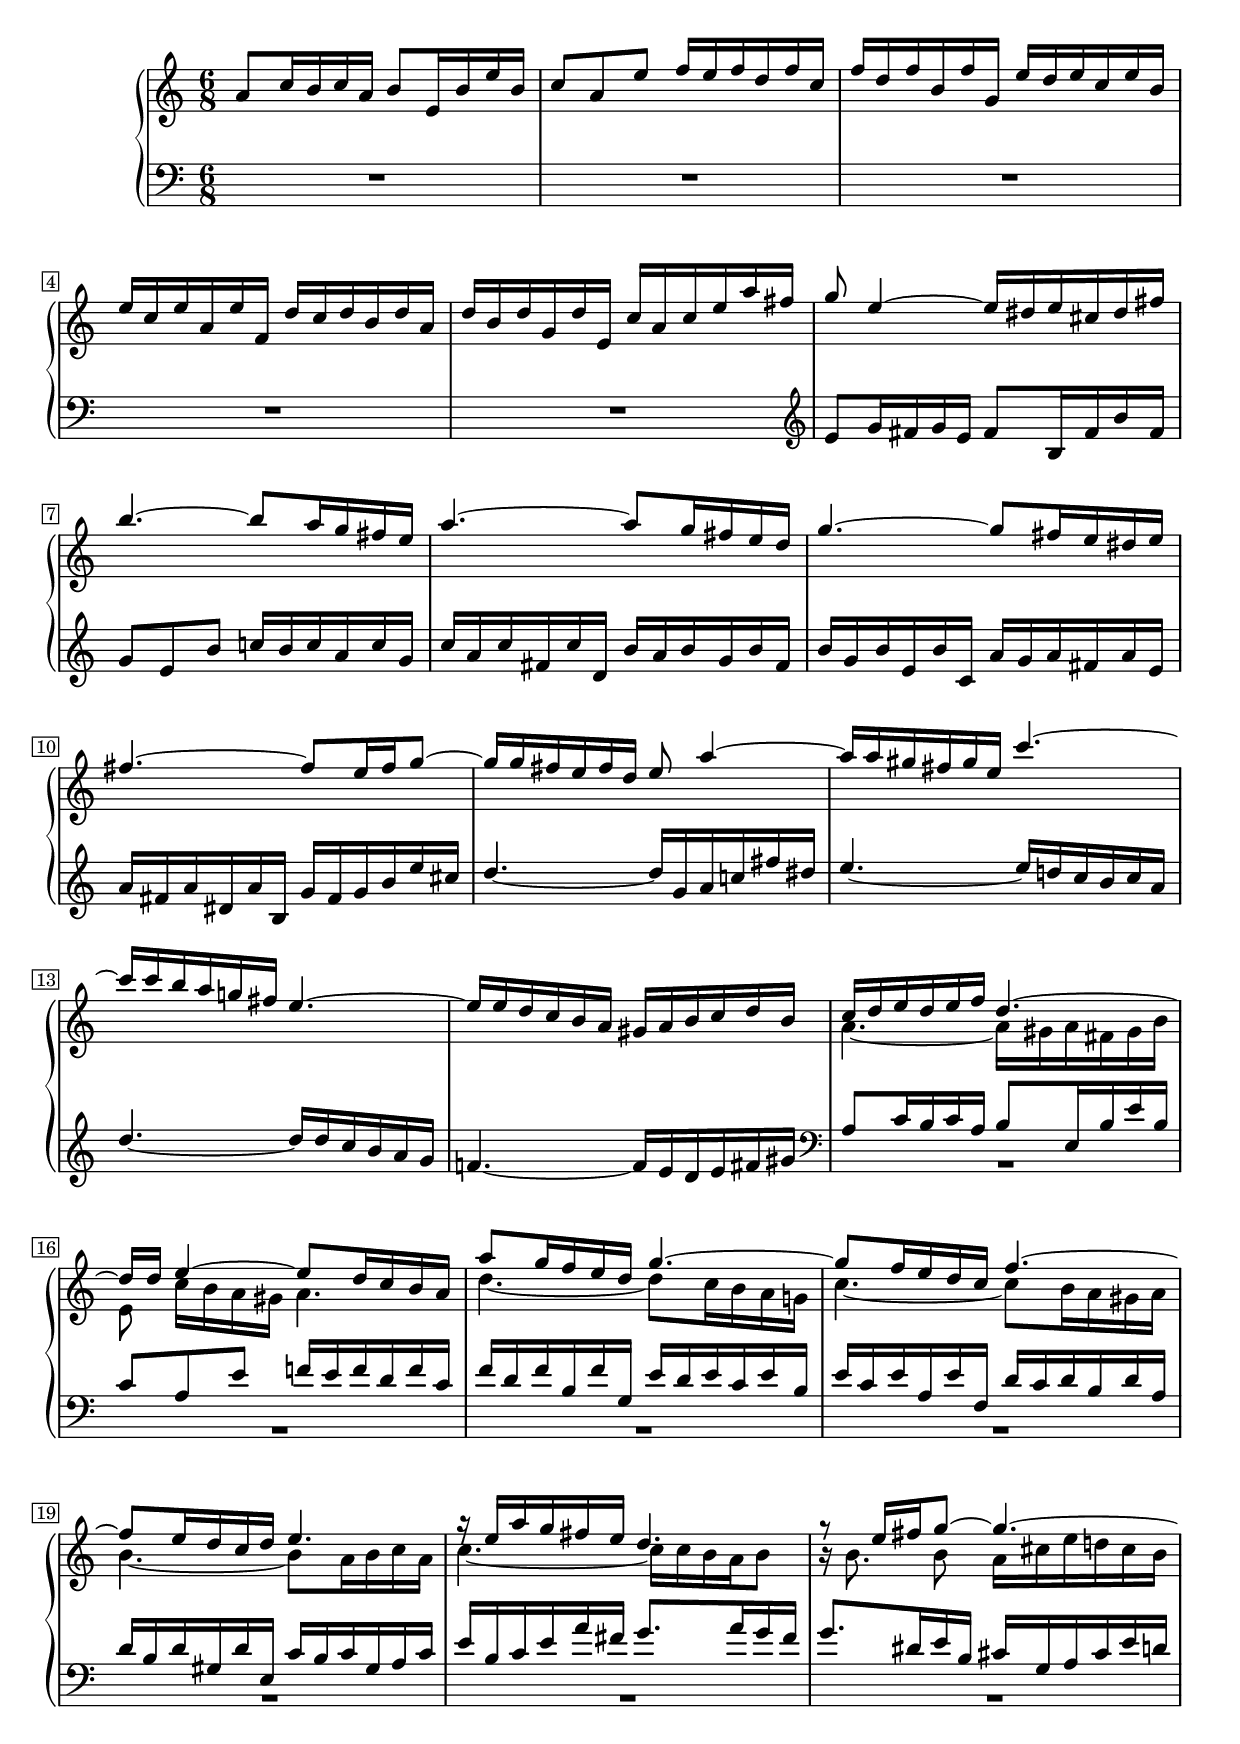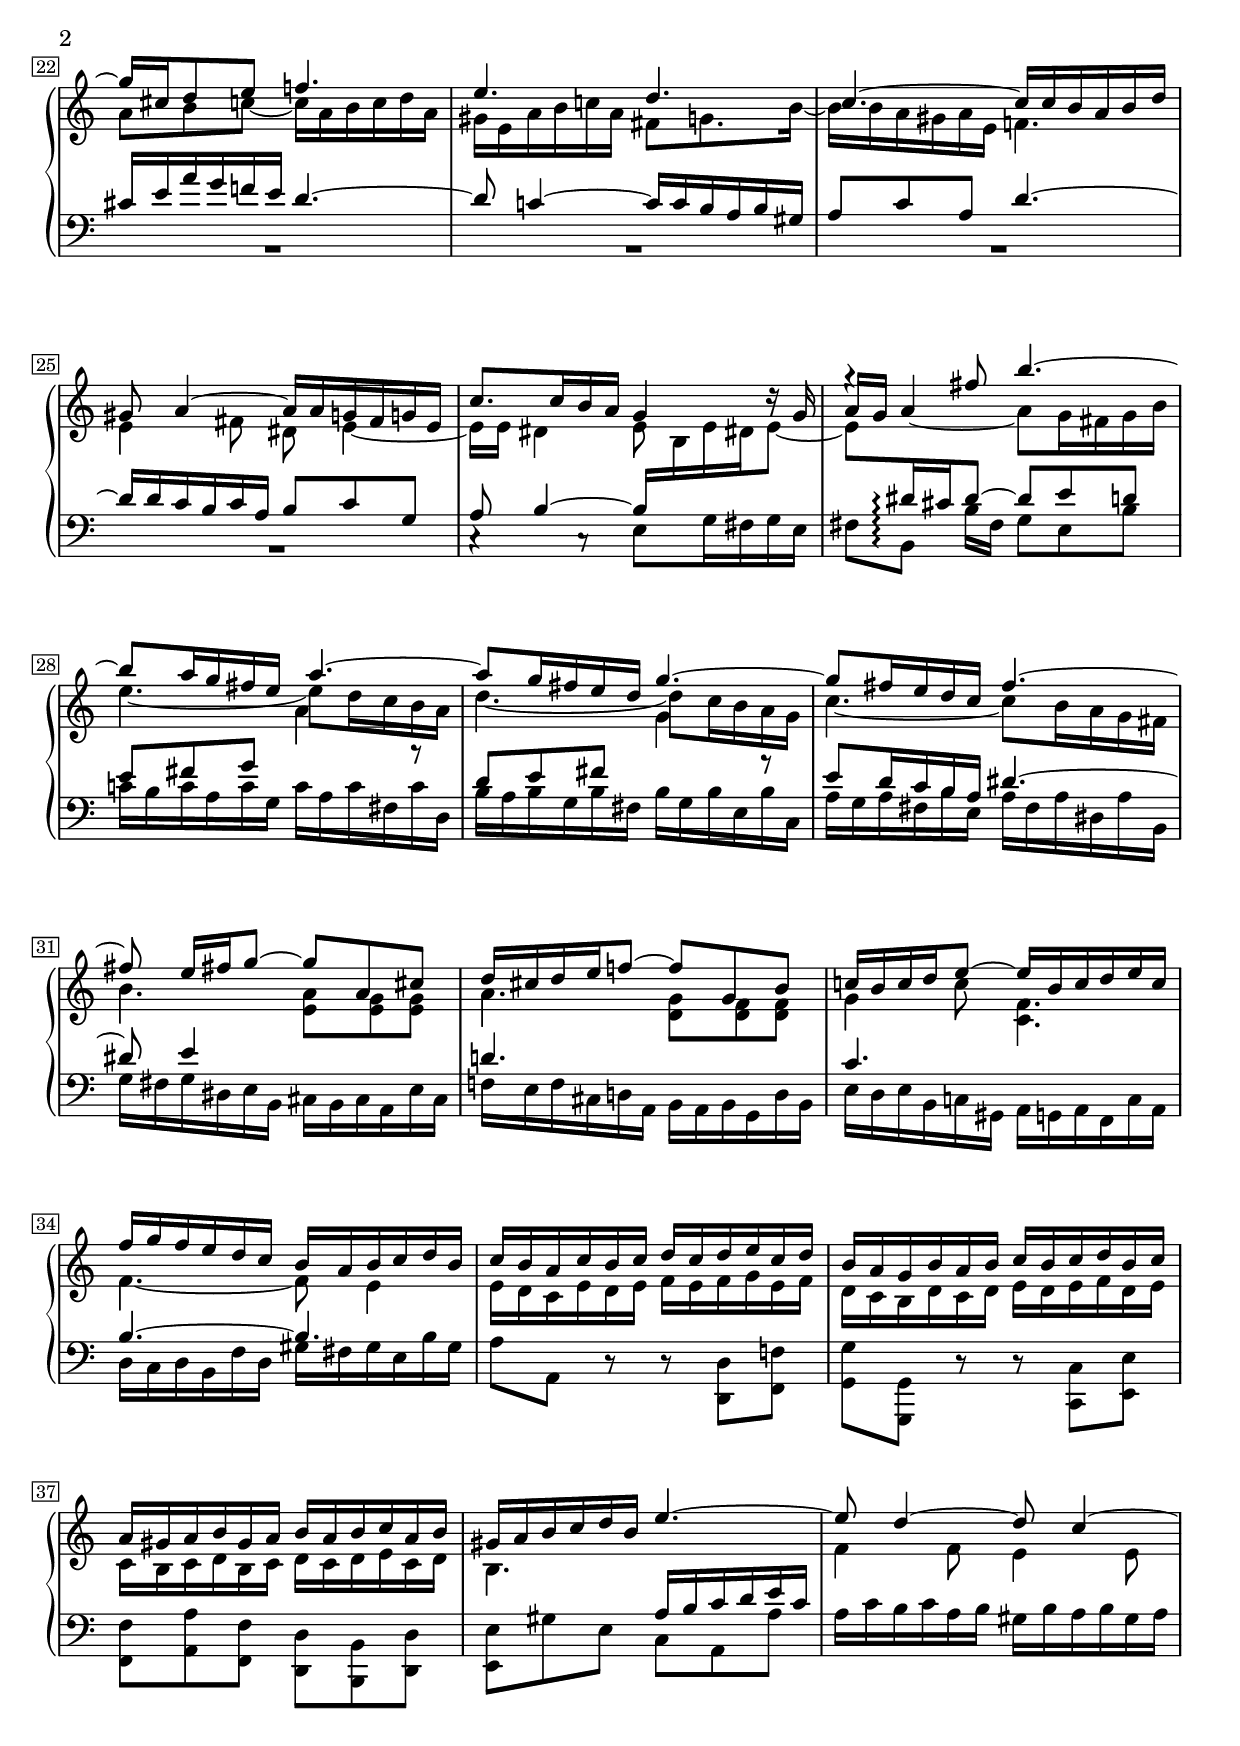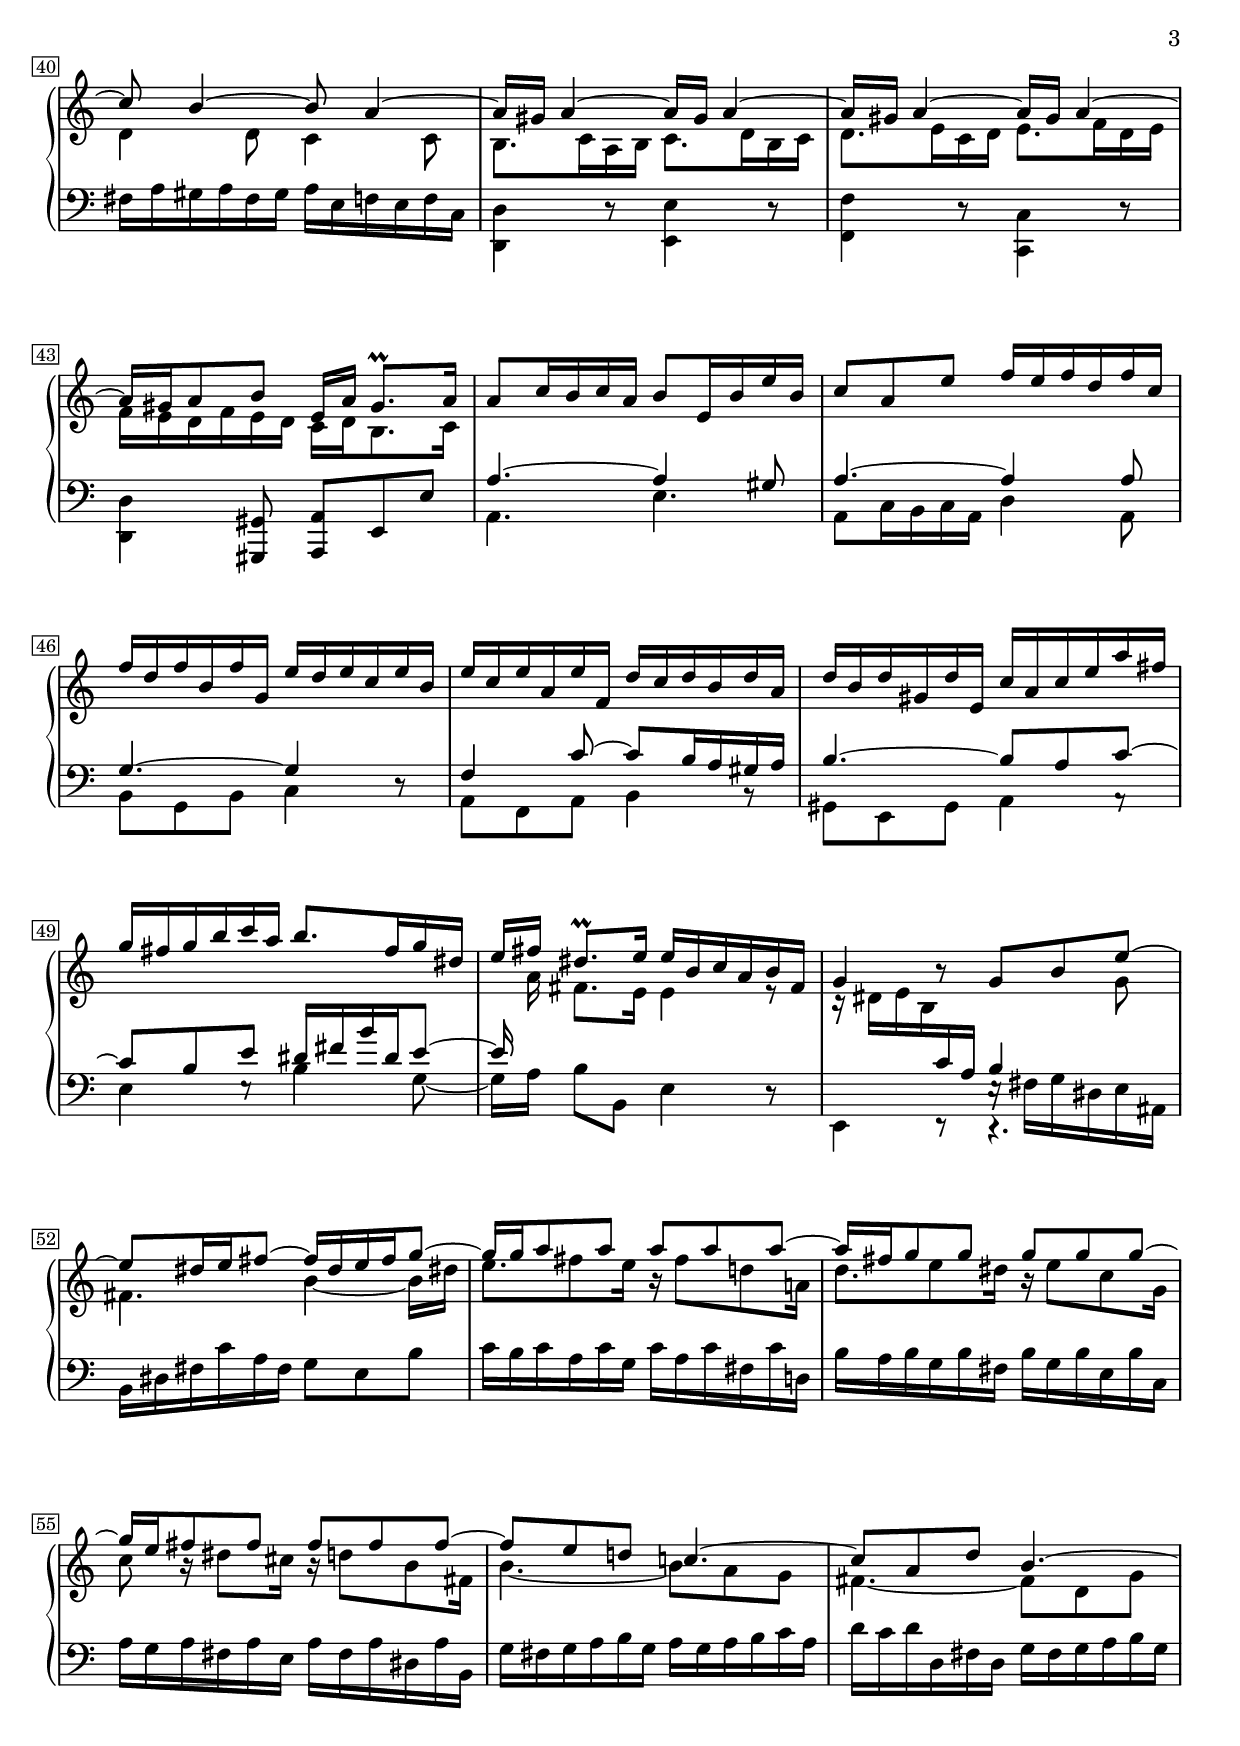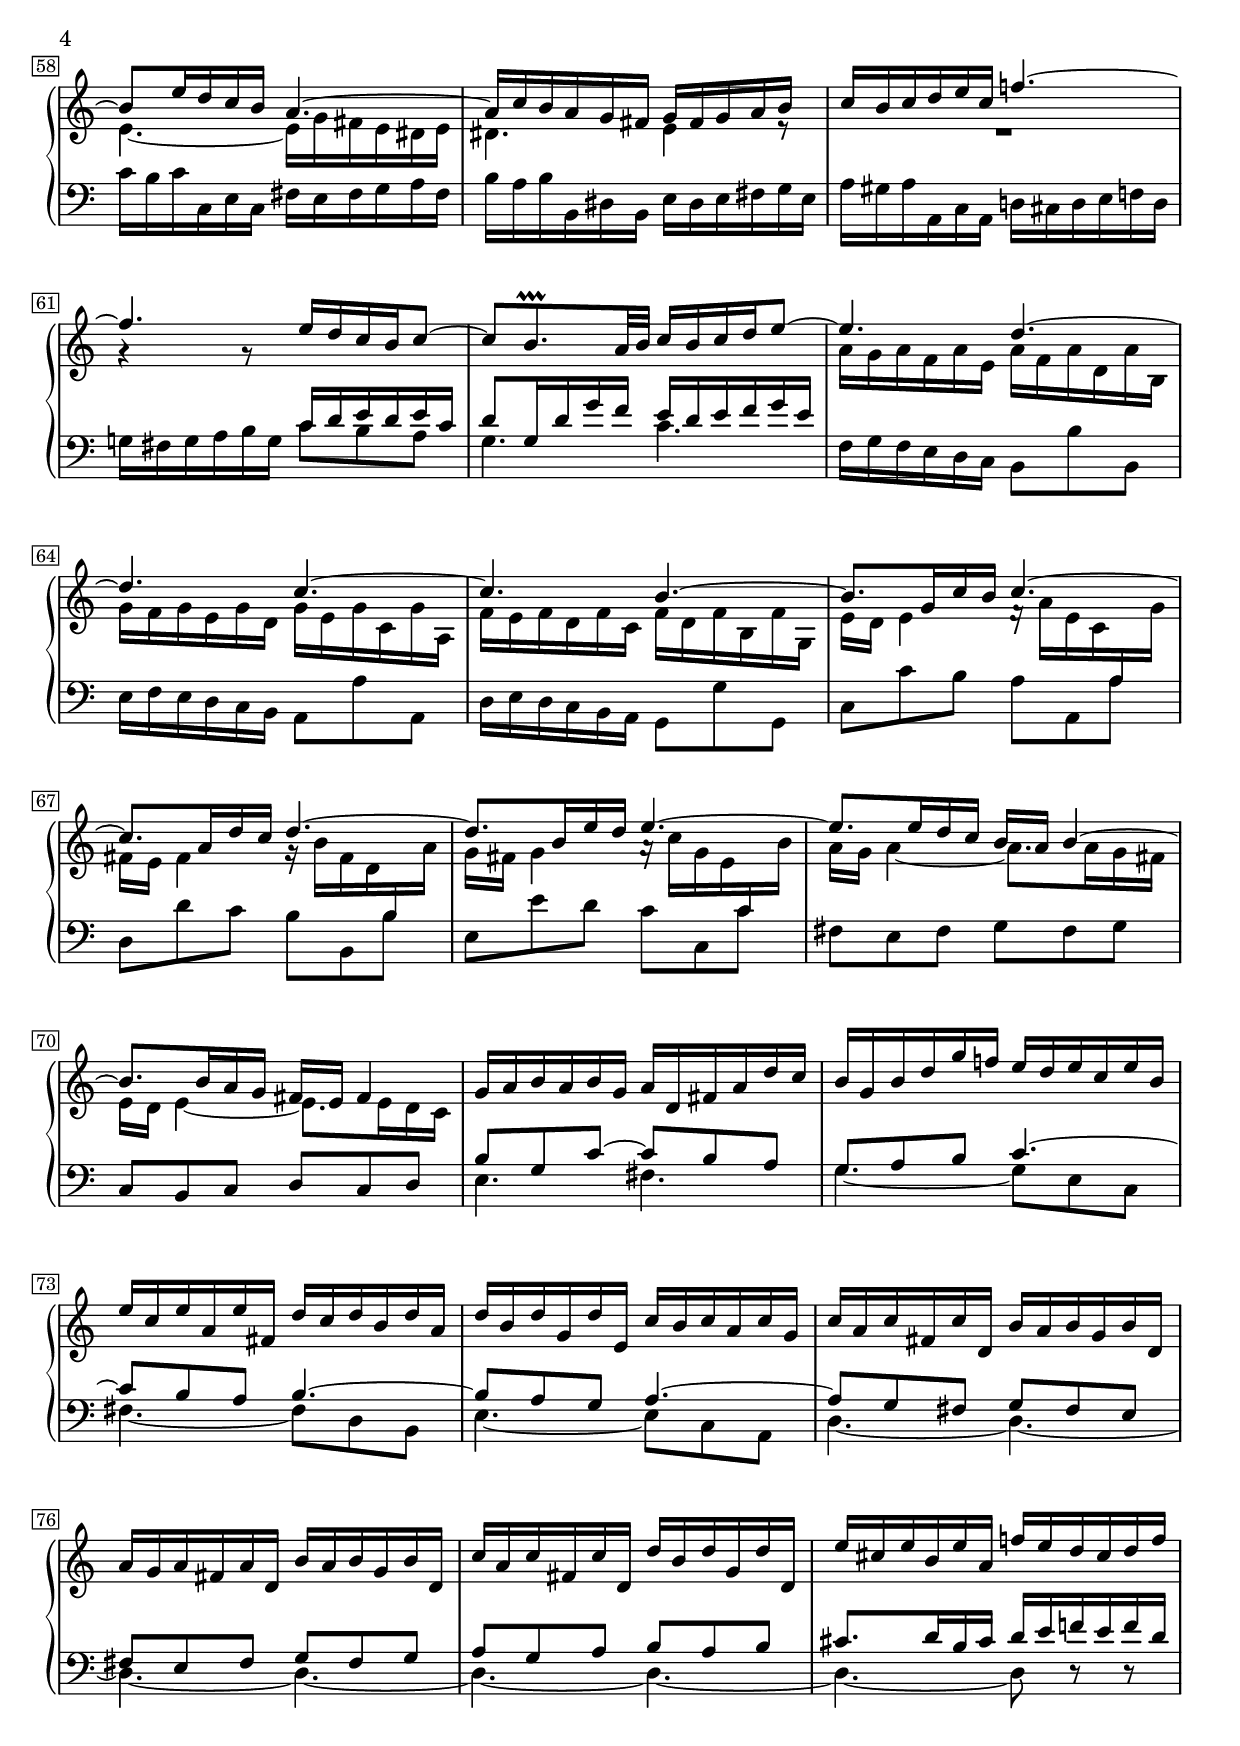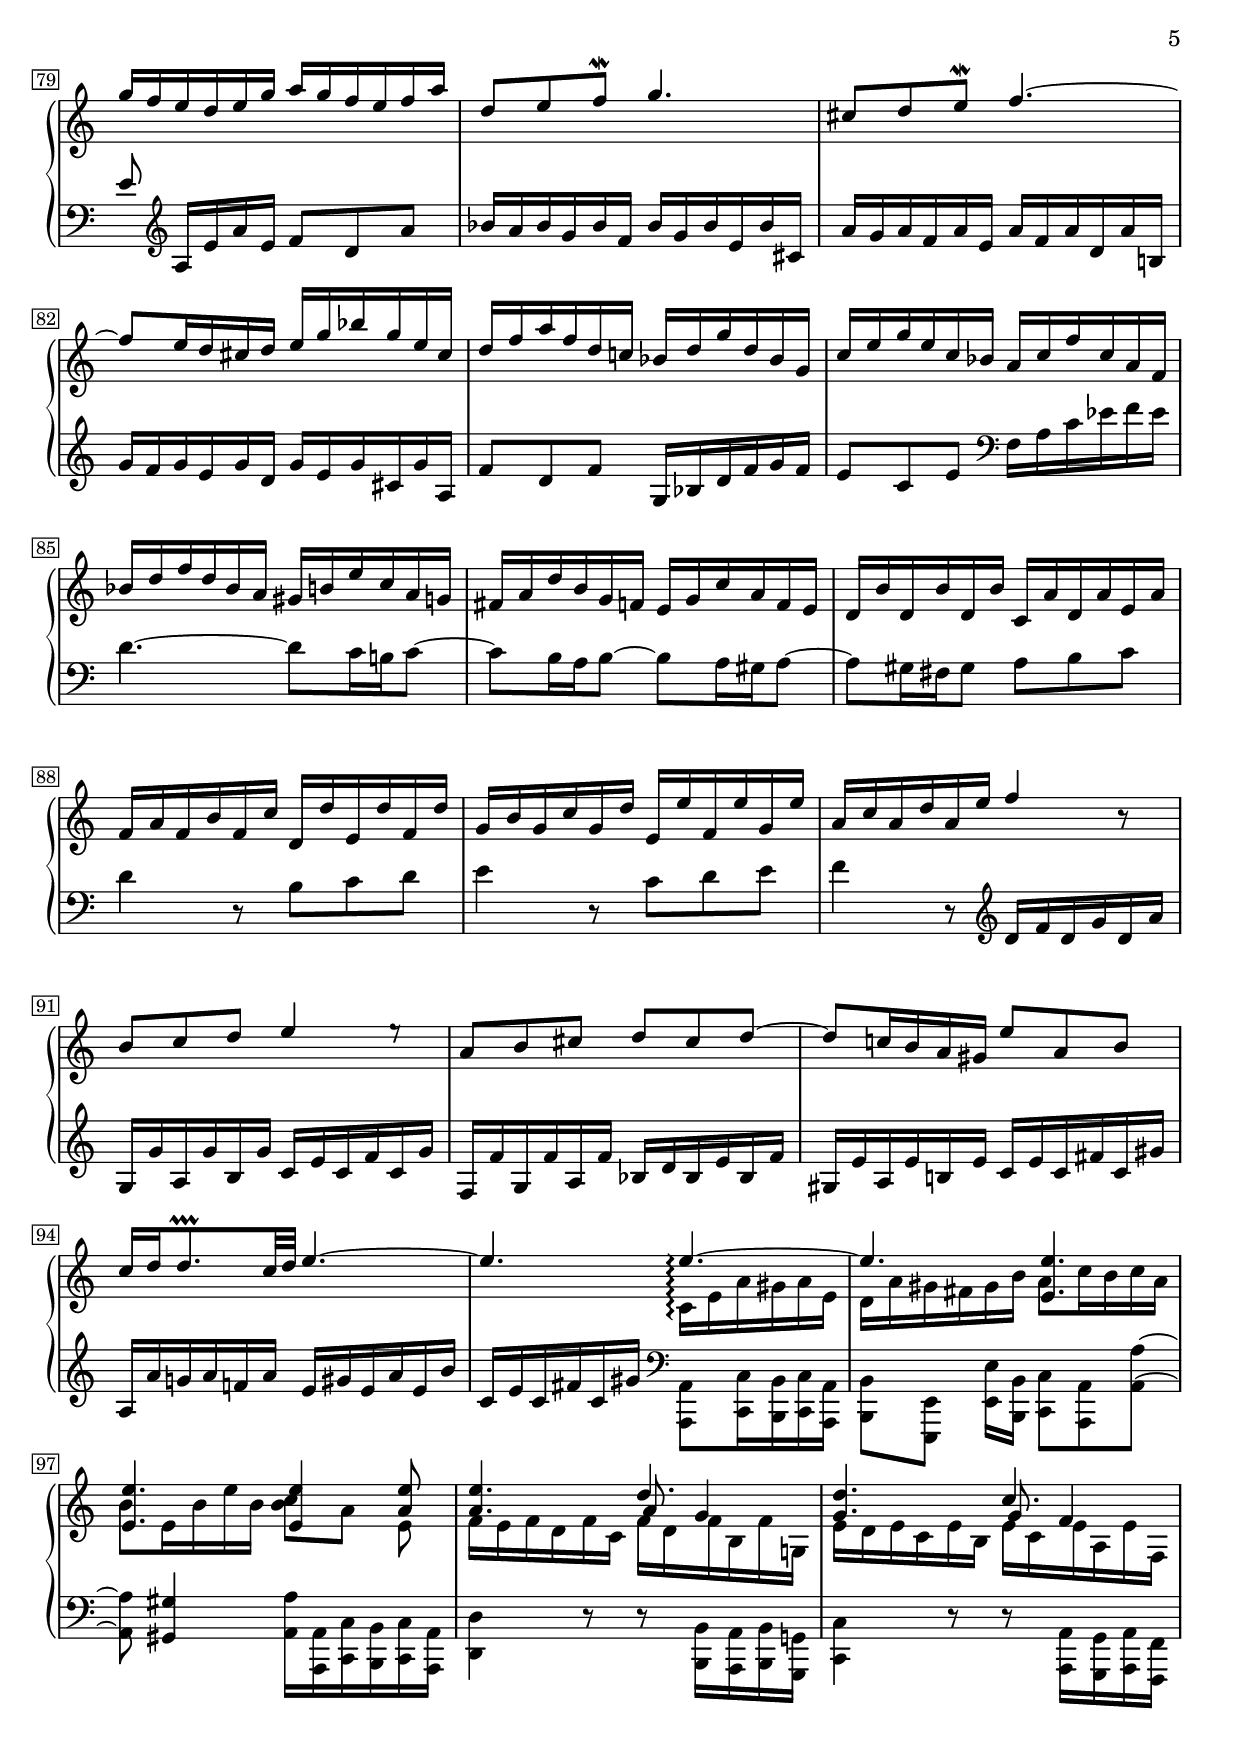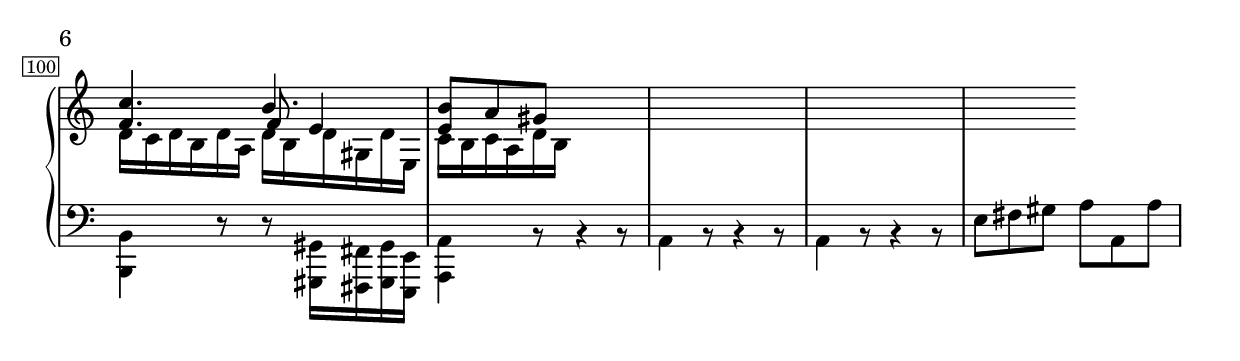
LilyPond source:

Global = {
  \key c \major
  \time 6/8
  \include "../global.ly"
}

bottom = { \change Staff = "lower" \stemUp }
top = { \change Staff = "upper" \stemDown }

Sopran = \context Voice = "one" \relative c'' {
  \voiceOne
  \override MultiMeasureRest.staff-position = #-2
  \override Rest.staff-position = #0
  \stemUp
  %1
  | a8[ c16 b c a] b8[ e,16 b' e b]
  | c8[ a e'] f16[ e f d f c]
  | f[ d f b, f' g,] e'[ d e c e b]
  | e[ c e a, e' f,] d'[ c d b d a]
  %5
  | d[ b d g, d' e,] c'[ a c e a fis]
  | g8 e4~ e16[ dis e cis dis fis]
  | b4.~ b8[ a16 g fis e]
  | a4.~ a8[ g16 fis e d]
  | g4.~ g8[ fis16 e dis e]
  %10
  | fis4.~ fis8[ e16 fis g8~]
  | g16[ g fis e fis d] e8 a4~
  | a16[ a gis fis gis e] c'4.~
  | c16[ c b a g! fis] e4.~
  | e16[ e d c b a] gis[ a b c d b]
  %15
  | c[ d e d e f] d4.~
  | d16[ d] e4~ e8[ d16 c b a]
  | a'8[ g16 f e d] g4.~
  | g8[ f16 e d c] f4.~
  | f8[ e16 d c d] e4.
  %20
  | a16\rest e[ a g fis e] d4.
  | g8\rest e16[ fis g8~] g4.~
  | g16[ cis, d8 e] f4.
  | e4. d4.
  | c4.~ c16[ c b a b d]
  %25
  | gis,8 a4~ a16[ a g! fis g! e]
  | c'8.[ c16 b a] g4 d'16\rest g,
  | g'4\rest fis8 b4.~
  | b8[ a16 g fis e] a4.~
  | a8[ g16 fis e d] g4.~
  %30
  | g8[ fis16 e d c] fis4.~
  | fis8 e16[ fis g8~] g[ a, cis]
  | d16[ cis d e f!8~] f[ g, b]
  | c16[ b c d e8~] e16[ b c d e c]
  | f[ g f e d c] b[ a b c d b]
  %35
  | c[ b a c b c] d[ c d e c d]
  | b[ a g b a b] c[ b c d b c]
  | a[ gis a b gis a] b[ a b c a b]
  | gis[ a b c d b] e4.~
  | e8 d4~ d8 c4~
  %40
  | c8 b4~ b8 a4~
  | a16[ gis] a4~ a16[ gis] a4~
  | a16[ gis] a4~ a16[ gis] a4~
  | a16[ gis a8 b] e,16[ a] gis8.\prall[ a16]
  | a8[ c16 b c a] b8[ e,16 b' e b]
  %45
  | c8[ a e'] f16[ e f d f c]
  | f[ d f b, f' g,] e'[ d e c e b]
  | e[ c e a, e' f,] d'[ c d b d a]
  | d[ b d gis, d' e,] c'[ a c e a fis]
  | g[ fis g b c a] b8.[ fis16 g dis]
  %50
  | e[ fis] dis8.\prall[ e16] e[ b c a b fis]
  | g4 r8 g[ b e~]
  | e8[ dis16 e fis8~] fis16[ dis e fis g8~]
  | g16[ g a8 a] a[ a a~]
  | a16[ fis g8 g] g[ g g~]
  %55
  | g16[ e fis8 fis] fis[ fis fis~]
  | fis[ e d!] c4.~
  | c8[ a d] b4.~
  | b8[ e16 d c b] a4.~
  | a16[ c b a g fis] g[ fis g a b s]
  %60
  | c[ b c d e c] f!4.~
  | f4. e16[ d c b c8~]
  | c8[ b8.\prallprall a32 b] c16[ b c d e8~]
  | e4. d~
  | d c~
  %65
  | c b~
  | b8.[ g16 c b] c4.~
  | c8.[ a16 d c] d4.~
  | d8.[ b16 e d] e4.~
  | e8.[ 16 d c] b[ a] b4~
  %70
  | b8.[ 16 a g] fis[ e] fis4
  | g16[ a b a b g] a[ d, fis a d c]
  | b[ g b d g f!] e[ d e c e b]
  | e[ c e a, e' fis,] d'[ c d b d a]
  | d[ b d g, d' e,] c'[ b c a c g]
  %75
  | c[ a c fis, c' d,] b'[ a b g b d,]
  | a'[ g a fis a d,] b'[ a b g b d,]
  | c'[ a c fis, c' d,] d'[ b d g, d' d,]
  | e'[ cis e b e a,] f'![ e d cis d f]
  | g[ f e d e g] a[ g f e f a]
  %80
  | d,8[ e f\mordent] g4.
  | cis,8[ d e\mordent] f4.~
  | f8[ e16 d cis d] e[ g bes g e cis]
  | d[ f a f d c] bes[ d g d bes g]
  | c[ e g e c bes] a[ c f c a f]
  %85
  | bes[ d f d bes a] gis[ b! e c a g!]
  | fis[ a d b g f!] e[ g c a f e]
  | d[ b' d, b' d, b'] c,[ a' d, a' e a]
  | f[ a f b f c'] d,[ d' e, d' f, d']
  | g,[ b g c g d'] e,[ e' f, e' g, e']
  %90
  | a,[ c a d a e'] f4 r8
  | b,8[ c d] e4 e8\rest
  | a,8[ b cis] d[ cis d~]
  | d8[ c!16 b a gis] e'8[ a, b]
  | c16[ d d8.\prallprall c32 d] e4.~
  %65
  | e4. e4.~
  | e4. <e, e'>4.
  | <e e'>4. <e e'>4 <a e'>8
  | q4. d
  | <g, d'> c
  %100
  | <f, c'> b
  | <e, b'>8[ a gis]
  | s1*6/8
  | s1*6/8
  | s1*6/8
  %105

}

Alto = \context Voice = "Two" \relative c'' {
  \voiceTwo
  \override Rest.staff-position = #0
  \stemDown
  %1
  | s1*6/8*14
  %15
  | a4.~ a16[ gis a fis gis b]
  | e,8 c'16[ b a gis] a4.
  | d4.~ d8[ c16 b a g]
  | c4.~ c8[ b16 a gis a]
  | b4.~ b8[ a16 b c a]
  %20
  | c4.~ c16[ c b a b8]
  | b16\rest \autoBeamOff b8. b8 \autoBeamOn a16[ cis e d cis b]
  | a8[ b c~] c16[ a b c d a]
  | gis[ e a b c! a] fis8[ g8. b16~]
  | b[ b a gis a e] f!4.
  %25
  | e4 fis8 dis e4~
  | e16[ e] dis4 e8 s4
  | \stemUp a16[ g] a4~ \stemDown a8[ g16 fis g b]
  | \shape #'((0 . 0) (0 . 0) (0 . 0) (0 . 0.5)) Tie
    e4.~ e8[ d16 c b a]
  | \shape #'((0 . 0) (0 . 0) (0 . 0) (0 . 0.5)) Tie
    d4.~ \once\override NoteColumn.force-hshift = #1 d8[ c16 b a g]
  %30
  | c4.~ c8[ b16 a g fis]
  | b4. <e, a>8[ <e g> q]
  | a4. <d, g>8[ <d f> q]
  | g4 c8 <c, f>4.
  | f4.~ f8 e4
  %35
  | e16[ d c e d e] f[ e f g e f]
  | d[ c b d c d] e[ d e f d e]
  | c[ b c d b c] d[ c d e c d]
  | b4. \bottom a16[ b c d e c]
  | \top
  %40
  | f4 8 e4 8
  | d4 8 c4 8
  | b8.[ c16 a b] c8.[ d16 b c]
  | d8.[ e16 c d] e8.[ f16 d e]
  | f[ e d f e d] c[ d b8. c16]
  %45
  | s1*6/8*6
  %50
  | s16 a' fis8.[ e16] e4 e8\rest
  | c16\rest dis[ e b \bottom c a] b4 \top g'8
  | fis4. b4~ b16[ dis!]
  | e8.[ fis8 e16] r fis8[ d! a!16]
  | d8.[ e8 dis16] r e8[ c g16]
  %55
  | c8 r16 dis8[ cis16] r d8[ b fis16]
  | b4.~ b8[ a g]
  | fis4.~ fis8[ d g]
  | e4.~ e16[ g fis e dis e]
  | dis4. e4 e8\rest
  %60
  | R1*6/8
  | g4\rest g8\rest s4.
  | s1*6/8
  | a16[ g a f a e] a[ f a d, a' b,]
  | g'[ f g e g d] g[ e g c, g' a,]
  %65
  | f'[ e f d f c] f[ d f b, f' g,]
  | e'[ d] e4 f16\rest a[ e c \bottom a \top g']
  | fis[ e] fis4 g16\rest b[ fis d \bottom b \top a']
  | g16[ fis] g4 a16\rest c[ g e \bottom c \top b']
  | a[ g] a4~ a8.[ 16 g fis]
  %70
  | e[ d] e4~ e8.[ 16 d c]
  | s1*6/8*24
  %95
  | s4.
    \once\override Arpeggio.positions = #'(-4 . 2)
    c16\arpeggio[ e a gis a e]
  | d[ a' gis fis gis b] a8[ c16 b c a]
  | b8[ e,16 b' e b] <b c>8[ a] e
  | f16[ e f d f c] \stemUp \once\override NoteColumn.force-hshift = #0.4 a'8 g4
  | \stemDown e16[ d e c e b] \stemUp \once\override NoteColumn.force-hshift = #0.4 g'8 f4
  %100
  | \stemDown d16[ c d b d a] \stemUp \once\override NoteColumn.force-hshift = #0.4 f'8 e4
  | \stemDown c16[ b c a d b] s4.

}

Tenor = \context Voice = "three" \relative c {
  \voiceThree
  \override MultiMeasureRest.staff-position = #0
  \override Rest.staff-position = #0
  \omit TupletBracket \omit TupletNumber
  \stemUp\tieDown
  %1
  | R1*6/8*5
  %6
  | \clef treble \stemUp e'8[ g16 fis g e] fis8[ b,16 fis' b fis]
  | g8[ e b'] c16[ b c a c g]
  | c[ a c fis, c' d,] b'[ a b g b fis]
  | b[ g b e, b' c,] a'[ g a fis a e]
  %10
  | a[ fis a dis, a' b,] g'[ fis g b e cis]
  | d4.~ d16[ g, a c! fis dis]
  | e4.~ e16[ d c b c a]
  | d4.~ d16[ d c b a g]
  | f!4.~ f16[ e d e fis gis]
  %15
  | \clef bass a,8[ c16 b c a] b8[ e,16 b' e b]
  | c8[ a e'] f16[ e f d f c]
  | f[ d f b, f' g,] e'[ d e c e b]
  | e[ c e a, e' f,] d'[ c d b d a]
  | d[ b d gis, d' e,] c'[ b c gis a c]
  %20
  | e[ b c e a fis] g8.[ a16 g fis]
  | g8.[ dis16 e b] cis[ g a cis e d!]
  | cis[ e a g f! e] \tieUp d4.~
  | d8 c!4~ c16[ c b a b gis]
  | a8[ c a] d4.~
  %25
  | d16[ d c b c a] b8[ c g]
  | a8 b4~ b16[ \top b e dis! e8_~]
  | e8[ \bottom
    \once\override Arpeggio.positions = #'(-1 . 4)
    dis16\arpeggio
    cis dis8~] dis8[ e d!]
  | e[ fis g] \top a4 g,8\rest
  | \bottom d'[ e fis] \top \once\override NoteColumn.force-hshift = #0 g4 e,8\rest
  %30
  | \bottom e'8[ d16 c b a] dis4.~
  | dis8 e4 s4.
  | d4. s4.
  | c4. s4.
  | b4.~ b4.
  %35
  | s1*6/8*9
  %44
  | a4.~ a4 gis8
  | a4.~ a4 8
  | g4.~ g4 s8
  | f4 c'8~ c[ b16 a gis a]
  | b4.~ b8[ a c~]
  | c[ b e] dis16[ fis b dis, e8~]
  %50
  | e16 s8. s2
  | s4. \stemDown e,16\rest fis[ g dis e ais,]
  | s1*6/8*9
  %61
  | s4. \stemUp c'16[ d e d e c]
  | d8[ g,16 d' g f] e[ d e f g e]
  | s1*6/8*8
  %71
  | b8[ g c~] c[ b a]
  | g[ a b] c4.~
  | c8[ b a] b4.~
  | b8[ a g] a4.~
  %75
  | a8[ g fis] g[ fis e]
  | fis[ e fis] g[ fis g]
  | a[ g a] b[ a b]
  | cis8.[ d16 b cis] d[ e f! e f d]
  | e8 s4 s4.
  %80
  | s1*6/8*18
  %98
  | s4. \top f16[ d f b, f' g,]
  | s4. e'16[ c e a, e' f,]
  | s4. d'16[ b d gis, d' e,]

}

Bass = \context Voice = "four" \relative c {
  \voiceFour
  \override MultiMeasureRest.staff-position = #0
  \override Rest.staff-position = #0
  \stemDown
  %1
  | s1*6/8*14
  %15
  | \override MultiMeasureRest.staff-position = #-4
    R1*6/8*11
  %26
  | c4\rest c8\rest e8[ g16 fis g e]
  | fis8[ b,] b'16[ fis] g8[ e b']
  | c16[ b c a c g] c[ a c fis, c' d,]
  | b'[ a b g b fis] b[ g b e, b' c,]
  %30
  | a'[ g a fis b e,] a[ fis a dis, a' b,]
  | g'[ fis g dis e b] cis[ b cis a e' cis]
  | f![ e f cis d a] b[ a b g d' b]
  | e[ d e b c gis] a[ g! a f c' a]
  | d[ c d b f' d] gis[ fis gis e b' gis]
  %35
  | a8[ a,] r r <d, d'>[ <f f'>]
  | <g g'>[ <g, g'>] r r <c c'>[ <e e'>]
  | <f f'>[ <a a'> <f f'>] <d d'>[ <b b'> <d d'>]
  | <e e'>[ gis' e] c[ a a']
  | a16[ c b c a b] gis[ b a b gis a]
  %40
  | fis[ a gis a fis gis] a[ e f! e f c]
  | <d, d'>4 r8 <e e'>4 r8
  | <f f'>4 r8 <c c'>4 r8
  | <d d'>4 \stemUp <gis, gis'>8 <a a'>8[ e' e']
  | \stemDown a,4. e'4.
  %45
  | a,8[ c16 b c a] d4 a8
  | b[ g b] c4 r8
  | a8[ f a] b4 b8\rest
  | gis[ e gis] a4 a8\rest
  | e'4 e8\rest b'4 g8~
  %50
  | g16[ a] b8[ b,] e4 r8
  | e,4 e8\rest d4.\rest
  | b'16[ dis fis c' a fis] g8[ e b']
  | c16[ b c a c g] c[ a c fis, c' d,]
  | b'[ a b g b fis] b[ g b e, b' c,]
  %55
  | a'[ g a fis a e] a[ fis a dis, a' b,]
  | g'[ fis g a b g] a[ g a b c a]
  | d[ c d d, fis d] g[ fis g a b g]
  | c[ b c c, e c] fis[ e fis g a fis]
  | b[ a b b, dis b] e[ dis e fis g e]
  %60
  | a[ gis a a, c a] d[ cis d e f! d]
  | g[ fis g a b g] c8[ b a]
  | g4. c4.
  | f,16[ g f e d c] b8[ b' b,]
  | e16[ f e d c b] a8[ a' a,]
  %65
  | d16[ e d c b a] g8[ g' g,]
  | c[ c' b] a[ a, a']
  | d,[ d' c] b[ b, b']
  | e,8[ e' d] c[ c, c']
  | fis,[ e fis] g[ fis g]
  %70
  | \stemUp c,[ b c] d[ c d]
  | \stemDown e4. fis4.
  | \mergeDifferentlyDottedOn g4.~ g8[ e c]
  | fis4.~ fis8[ d b]
  | e4.~ e8[ c a]
  %75
  | d4.~ d~
  | d~ d~
  | d~ d~
  | d~ d8 r r
  | s \clef treble \stemUp a'16[ e' a e] f8[ d a']
  %80
  | bes16[ a bes g bes f] bes[ g bes e, bes' cis,]
  | a'[ g a f a e] a[ f a d, a' b,!]
  | g'[ f g e g d] g[ e g cis, g' a,]
  | f'8[ d f] g,16[ bes d f g f]
  | e8[ c e] \clef bass \stemDown f,16[ a c ees f ees]
  %85
  | \tieUp d4.~ d8[ c16 b! c8~]
  | c[ b16 a b8~] b[ a16 gis a8~]
  | a[ gis16 fis gis8] a8[ b c]
  | d4 r8 b8[ c d]
  | e4 r8 c8[ d e]
  %90
  | f4 r8 \clef treble \stemUp d16[ f d g d a']
  | g,[ g' a, g' b, g'] c,[ e c f c g']
  | f,[ f' g, f' a, f'] bes,[ d bes e bes f']
  | gis,[ e' a, e' b! e] c[ e c fis c gis']
  | a,[ a' g! a f a] e[ gis e a e b']
  %95
  | c,[ e c fis c gis'] \clef bass \stemDown <a,,, a'>8[ <c c'>16 <b b'> <c c'> <a a'>]
  | <b b'>8[ <e, e'>] <e' e'>16[ <b b'>]  <c c'>8[ <a a'> <a' a'>~]
  | q8 \stemUp <gis gis'>4 \stemDown <a a'>16[ <a, a'> <c c'> <b b'> <c c'> <a a'>]
  | <d d'>4 r8 r <b b'>16[ <a a'> <b b'> <g g'>]
  | <c c'>4 r8 r <a a'>16[ <g g'> <a a'> <f f'>]
  %100
  | <b b'>4 r8 r <gis gis'>16[ <fis fis'> <gis gis'> <e e'>]
  | <a a'>4 b'8\rest b4\rest b8\rest
  | a4 b8\rest b4\rest b8\rest
  | a4 b8\rest b4\rest b8\rest
  | e8[ fis gis] a[ a, a']
  %105

}

\score {
  \new PianoStaff
  <<
    \accidentalStyle Score.piano
    \context Staff = "upper" <<
      \set Staff.midiInstrument = #"acoustic grand"
      \Global
      \clef treble
      \Sopran
      \Alto
    >>
    \context Staff = "lower" <<
      \set Staff.midiInstrument = #"acoustic grand"
      \Global
      \clef bass
      \Tenor
      \Bass
    >>
  >>
  \header {
%    composer = "Johann Sebastian Bach"
%    opus = "BWV 543 / S.462a"
    title = \markup { "Fuge" }
  }
  \layout {
    \context {
      \PianoStaff
    }
  }
  \midi {
    \tempo 4 = 100
  }
}

